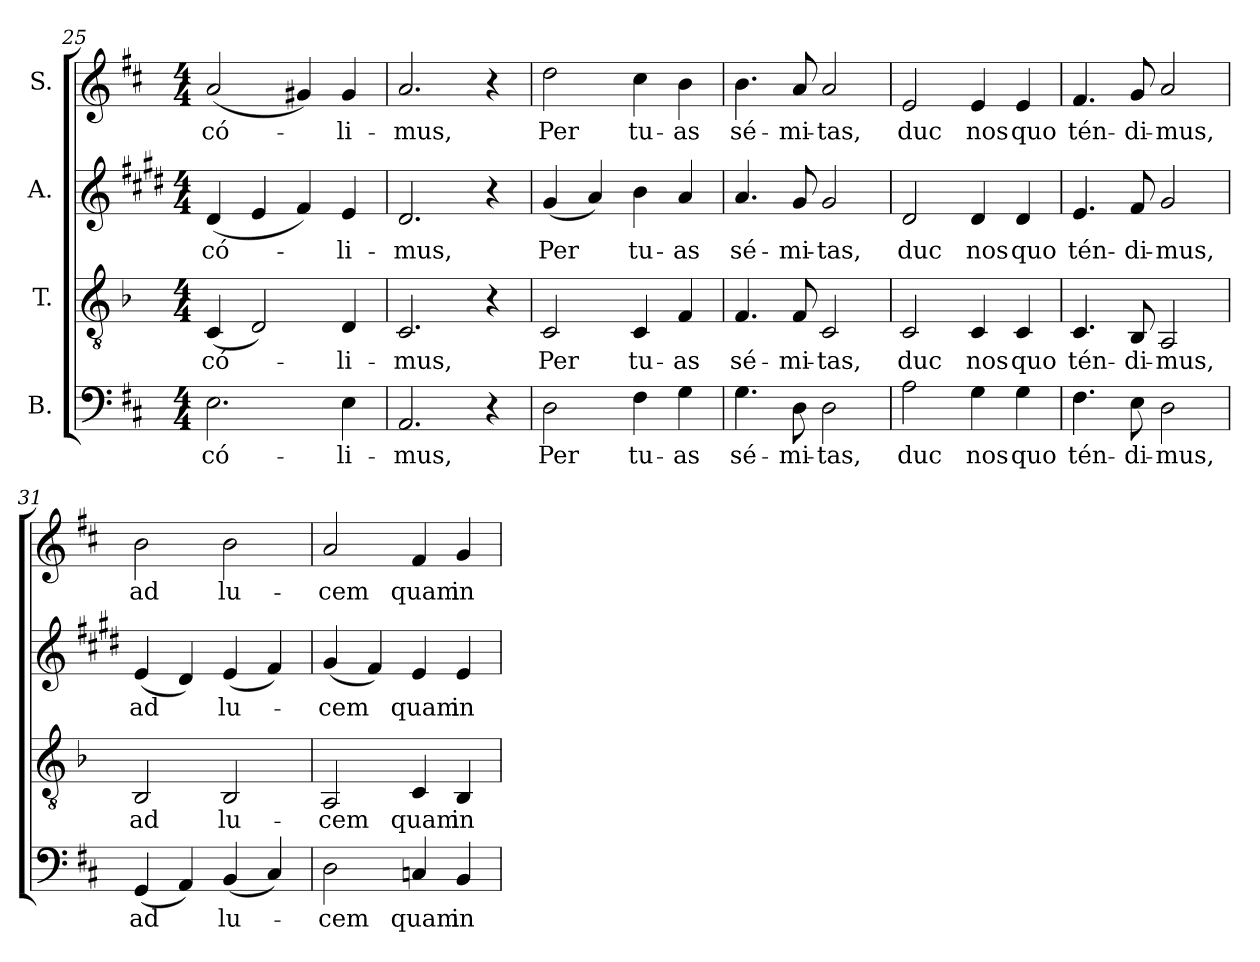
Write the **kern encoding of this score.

**kern	**text	**kern	**text	**kern	**text	**kern	**text
*part4	*part4	*part3	*part3	*part2	*part2	*part1	*part1
*staff4	*staff4	*staff3	*staff3	*staff2	*staff2	*staff1	*staff1
*I"B.	*	*I"T.	*	*I"A.	*	*I"S.	*
!!LO:LB:g=z
*clefF4	*	*clefGv2	*	*clefG2	*	*clefG2	*
*	*	*ITrd2c3	*	*ITrd1c2	*	*	*
*k[f#c#]	*	*k[f#c#]	*	*k[f#c#]	*	*k[f#c#]	*
*D:	*	*D:	*	*D:	*	*D:	*
*M4/4	*	*M4/4	*	*M4/4	*	*M4/4	*
=25	=25	=25	=25	=25	=25	=25	=25
!	!LO:LY:b:color=#000000	!	!	!	!	!	!
!	!	!	!LO:LY:b:color=#000000	!	!	!	!
!	!	!	!	!	!LO:LY:b:color=#000000	!	!
!	!	!	!	!	!	!	!LO:LY:b:color=#000000
2.Ei\	có-	(4AAi/	có-	(4c#i/	có-	(2ai/	có-
.	.	2BBi/)	.	4di/	.	.	.
.	.	.	.	4ei/)	.	4g#Xi/)	.
!	!LO:LY:b:color=#000000	!	!	!	!	!	!
!	!	!	!LO:LY:b:color=#000000	!	!	!	!
!	!	!	!	!	!LO:LY:b:color=#000000	!	!
!	!	!	!	!	!	!	!LO:LY:b:color=#000000
4Ei\	-li-	4BBi/	-li-	4di/	-li-	4g#i/	-li-
=26	=26	=26	=26	=26	=26	=26	=26
!	!LO:LY:b:color=#000000	!	!	!	!	!	!
!	!	!	!LO:LY:b:color=#000000	!	!	!	!
!	!	!	!	!	!LO:LY:b:color=#000000	!	!
!	!	!	!	!	!	!	!LO:LY:b:color=#000000
2.AAi/	-mus,	2.AAi/	-mus,	2.c#i/	-mus,	2.ai/	-mus,
4r	.	4r	.	4r	.	4r	.
=27	=27	=27	=27	=27	=27	=27	=27
!	!LO:LY:b:color=#000000	!	!	!	!	!	!
!	!	!	!LO:LY:b:color=#000000	!	!	!	!
!	!	!	!	!	!LO:LY:b:color=#000000	!	!
!	!	!	!	!	!	!	!LO:LY:b:color=#000000
2Di\	Per	2AAi/	Per	(4f#i/	Per	2ddi\	Per
.	.	.	.	4gi/)	.	.	.
!	!LO:LY:b:color=#000000	!	!	!	!	!	!
!	!	!	!LO:LY:b:color=#000000	!	!	!	!
!	!	!	!	!	!LO:LY:b:color=#000000	!	!
!	!	!	!	!	!	!	!LO:LY:b:color=#000000
4F#i\	tu-	4AAi/	tu-	4ai\	tu-	4cc#i\	tu-
!	!LO:LY:b:color=#000000	!	!	!	!	!	!
!	!	!	!LO:LY:b:color=#000000	!	!	!	!
!	!	!	!	!	!LO:LY:b:color=#000000	!	!
!	!	!	!	!	!	!	!LO:LY:b:color=#000000
4Gi\	-as	4Di/	-as	4gi/	-as	4bi\	-as
=28	=28	=28	=28	=28	=28	=28	=28
!	!LO:LY:b:color=#000000	!	!	!	!	!	!
!	!	!	!LO:LY:b:color=#000000	!	!	!	!
!	!	!	!	!	!LO:LY:b:color=#000000	!	!
!	!	!	!	!	!	!	!LO:LY:b:color=#000000
4.Gi\	sé-	4.Di/	sé-	4.gi/	sé-	4.bi\	sé-
!	!LO:LY:b:color=#000000	!	!	!	!	!	!
!	!	!	!LO:LY:b:color=#000000	!	!	!	!
!	!	!	!	!	!LO:LY:b:color=#000000	!	!
!	!	!	!	!	!	!	!LO:LY:b:color=#000000
8Di\	-mi-	8Di/	-mi-	8f#i/	-mi-	8ai/	-mi-
!	!LO:LY:b:color=#000000	!	!	!	!	!	!
!	!	!	!LO:LY:b:color=#000000	!	!	!	!
!	!	!	!	!	!LO:LY:b:color=#000000	!	!
!	!	!	!	!	!	!	!LO:LY:b:color=#000000
2Di\	-tas,	2AAi/	-tas,	2f#i/	-tas,	2ai/	-tas,
=29	=29	=29	=29	=29	=29	=29	=29
!	!LO:LY:b:color=#000000	!	!	!	!	!	!
!	!	!	!LO:LY:b:color=#000000	!	!	!	!
!	!	!	!	!	!LO:LY:b:color=#000000	!	!
!	!	!	!	!	!	!	!LO:LY:b:color=#000000
2Ai\	duc	2AAi/	duc	2c#i/	duc	2ei/	duc
!	!LO:LY:b:color=#000000	!	!	!	!	!	!
!	!	!	!LO:LY:b:color=#000000	!	!	!	!
!	!	!	!	!	!LO:LY:b:color=#000000	!	!
!	!	!	!	!	!	!	!LO:LY:b:color=#000000
4Gi\	nos	4AAi/	nos	4c#i/	nos	4ei/	nos
!	!LO:LY:b:color=#000000	!	!	!	!	!	!
!	!	!	!LO:LY:b:color=#000000	!	!	!	!
!	!	!	!	!	!LO:LY:b:color=#000000	!	!
!	!	!	!	!	!	!	!LO:LY:b:color=#000000
4Gi\	quo	4AAi/	quo	4c#i/	quo	4ei/	quo
=30	=30	=30	=30	=30	=30	=30	=30
!	!LO:LY:b:color=#000000	!	!	!	!	!	!
!	!	!	!LO:LY:b:color=#000000	!	!	!	!
!	!	!	!	!	!LO:LY:b:color=#000000	!	!
!	!	!	!	!	!	!	!LO:LY:b:color=#000000
4.F#i\	tén-	4.AAi/	tén-	4.di/	tén-	4.f#i/	tén-
!	!LO:LY:b:color=#000000	!	!	!	!	!	!
!	!	!	!LO:LY:b:color=#000000	!	!	!	!
!	!	!	!	!	!LO:LY:b:color=#000000	!	!
!	!	!	!	!	!	!	!LO:LY:b:color=#000000
8Ei\	-di-	8GGi/	-di-	8ei/	-di-	8gi/	-di-
!	!LO:LY:b:color=#000000	!	!	!	!	!	!
!	!	!	!LO:LY:b:color=#000000	!	!	!	!
!	!	!	!	!	!LO:LY:b:color=#000000	!	!
!	!	!	!	!	!	!	!LO:LY:b:color=#000000
2Di\	-mus,	2FF#i/	-mus,	2f#i/	-mus,	2ai/	-mus,
!!LO:LB:g=z
=31	=31	=31	=31	=31	=31	=31	=31
!	!LO:LY:b:color=#000000	!	!	!	!	!	!
!	!	!	!LO:LY:b:color=#000000	!	!	!	!
!	!	!	!	!	!LO:LY:b:color=#000000	!	!
!	!	!	!	!	!	!	!LO:LY:b:color=#000000
(4GGi/	ad	2GGi/	ad	(4di/	ad	2bi\	ad
4AAi/)	.	.	.	4c#i/)	.	.	.
!	!LO:LY:b:color=#000000	!	!	!	!	!	!
!	!	!	!LO:LY:b:color=#000000	!	!	!	!
!	!	!	!	!	!LO:LY:b:color=#000000	!	!
!	!	!	!	!	!	!	!LO:LY:b:color=#000000
(4BBi/	lu-	2GGi/	lu-	(4di/	lu-	2bi\	lu-
4C#i/)	.	.	.	4ei/)	.	.	.
=32	=32	=32	=32	=32	=32	=32	=32
!	!LO:LY:b:color=#000000	!	!	!	!	!	!
!	!	!	!LO:LY:b:color=#000000	!	!	!	!
!	!	!	!	!	!LO:LY:b:color=#000000	!	!
!	!	!	!	!	!	!	!LO:LY:b:color=#000000
2Di\	-cem	2FF#i/	-cem	(4f#i/	-cem	2ai/	-cem
.	.	.	.	4ei/)	.	.	.
!	!LO:LY:b:color=#000000	!	!	!	!	!	!
!	!	!	!LO:LY:b:color=#000000	!	!	!	!
!	!	!	!	!	!LO:LY:b:color=#000000	!	!
!	!	!	!	!	!	!	!LO:LY:b:color=#000000
4Cni/	quam	4AAi/	quam	4di/	quam	4f#i/	quam
!	!LO:LY:b:color=#000000	!	!	!	!	!	!
!	!	!	!LO:LY:b:color=#000000	!	!	!	!
!	!	!	!	!	!LO:LY:b:color=#000000	!	!
!	!	!	!	!	!	!	!LO:LY:b:color=#000000
4BBi/	in-	4GGi/	in-	4di/	in-	4gi/	in-
=	=	=	=	=	=	=	=
*-	*-	*-	*-	*-	*-	*-	*-
